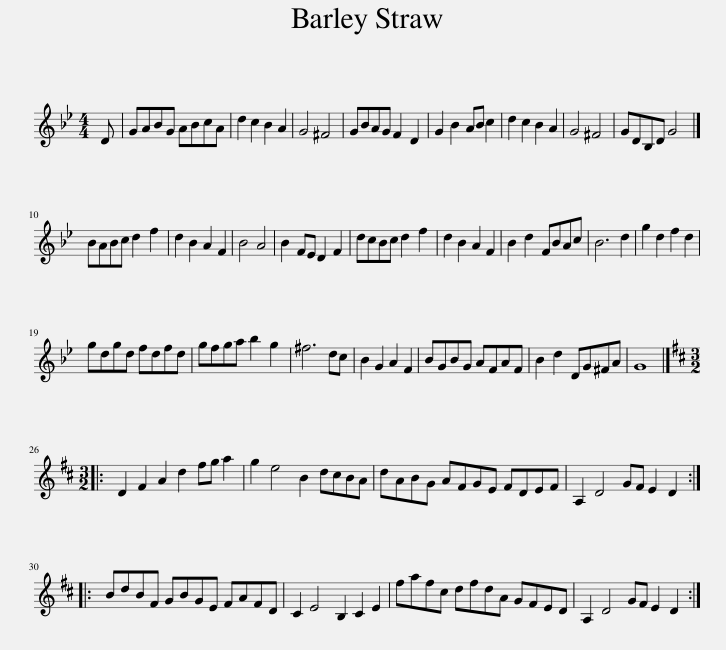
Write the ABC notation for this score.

X:1
L:1/8
M:4/4
I:linebreak $
K:Gmin
V:1 treble
V:1
 D | GABG ABcA | d2 c2 B2 A2 | G4 ^F4 | GBAG F2 D2 | %5
 G2 B2 AB c2 | d2 c2 B2 A2 | G4 ^F4 | GDB,D G4 |]$ BABc d2 f2 | %10
 d2 B2 A2 F2 | B4 A4 | B2 FE D2 F2 | dcBc d2 f2 | d2 B2 A2 F2 | %15
 B2 d2 FBAc | B6 d2 | g2 d2 f2 d2 |$ gdgd fdfd | gfga b2 g2 | %20
 ^f6 dc | B2 G2 A2 F2 | BGBG AFAF | B2 d2 DG^FA | G8 |]:$ %25
[K:D][M:3/2] D2 F2 A2 d2 fg a2 | g2 e4 B2 dcBA | dABG AFGE FDEF | A,2 D4 GF E2 D2 ::$ BdBF GBGE FAFD | %30
 C2 E4 B,2 C2 E2 | fafc dfdA GFED | A,2 D4 GF E2 D2 :| %33
